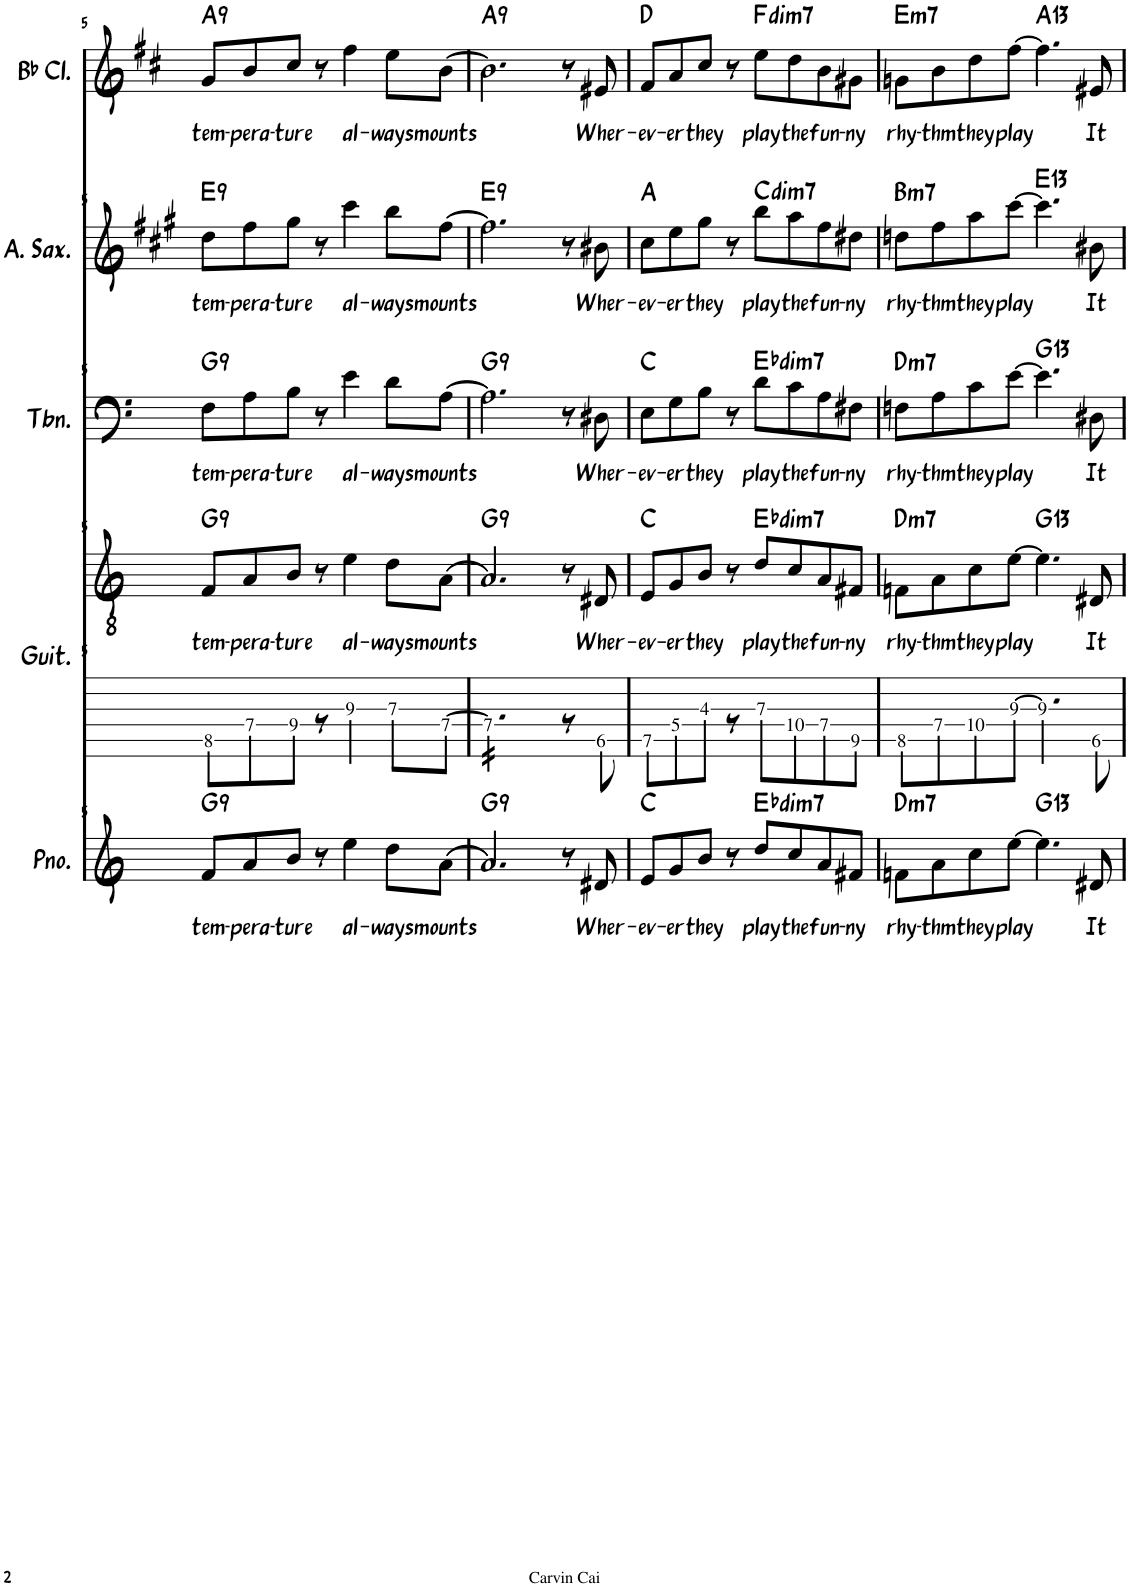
**kern	**text	**harte	**kern	**kern	**text	**harte	**kern	**text	**harte	**kern	**text	**harte	**kern	**text	**harte
*part5	*part5	*part5	*part4	*part4	*part4	*part4	*part3	*part3	*part3	*part2	*part2	*part2	*part1	*part1	*part1
*staff6	*staff6	*	*staff5	*staff4	*staff4	*	*staff3	*staff3	*	*staff2	*staff2	*	*staff1	*staff1	*
*I"钢琴	*	*	*I"原音吉他	*	*	*	*I"长号	*	*	*I"中音萨克斯	*	*	*I"降B调单簧管	*	*
!!LO:PB:g=z
*clefG2	*	*	*	*clefGv2	*	*	*clefF4	*	*	*clefG2	*	*	*clefG2	*	*
*	*	*	*	*	*	*	*	*	*	*Trd5c9	*	*	*Trd1c2	*	*
*k[]	*	*	*k[]	*k[]	*	*	*k[]	*	*	*k[f#c#g#]	*	*	*k[f#c#]	*	*
*M4/4	*	*	*M4/4	*M4/4	*	*	*M4/4	*	*	*M4/4	*	*	*M4/4	*	*
=5	=5	=5	=5	=5	=5	=5	=5	=5	=5	=5	=5	=5	=5	=5	=5
!	!LO:LY:b	!LO:H:kt=9	!	!	!LO:LY:b	!LO:H:kt=9	!	!LO:LY:b	!LO:H:kt=9	!	!LO:LY:b	!LO:H:kt=9	!	!LO:LY:b	!LO:H:kt=9
8f/L	tem-	G:9	8F\L	8F/L	tem-	G:9	8F\L	tem-	G:9	8dd\L	tem-	E:9	8g/L	tem-	A:9
!	!LO:LY:b	!	!	!	!LO:LY:b	!	!	!LO:LY:b	!	!	!LO:LY:b	!	!	!LO:LY:b	!
8a/	-pera-	.	8A\	8A/	-pera-	.	8A\	-pera-	.	8ff#\	-pera-	.	8b/	-pera-	.
!	!LO:LY:b	!	!	!	!LO:LY:b	!	!	!LO:LY:b	!	!	!LO:LY:b	!	!	!LO:LY:b	!
8b/J	-ture	.	8B\J	8B/J	-ture	.	8B\J	-ture	.	8gg#\J	-ture	.	8cc#/J	-ture	.
8r	.	.	8r	8r	.	.	8r	.	.	8r	.	.	8r	.	.
!	!LO:LY:b	!	!	!	!LO:LY:b	!	!	!LO:LY:b	!	!	!LO:LY:b	!	!	!LO:LY:b	!
4ee\	al-	.	4e\	4e\	al-	.	4e\	al-	.	4ccc#\	al-	.	4ff#\	al-	.
!	!LO:LY:b	!	!	!	!LO:LY:b	!	!	!LO:LY:b	!	!	!LO:LY:b	!	!	!LO:LY:b	!
8dd\L	-ways	.	8d\L	8d\L	-ways	.	8d\L	-ways	.	8bb\L	-ways	.	8ee\L	-ways	.
!	!LO:LY:b	!	!	!	!LO:LY:b	!	!	!LO:LY:b	!	!	!LO:LY:b	!	!	!LO:LY:b	!
[8a\J	mounts	.	[8A\J	[8A\J	mounts	.	[8A\J	mounts	.	[8ff#\J	mounts	.	[8b\J	mounts	.
=6	=6	=6	=6	=6	=6	=6	=6	=6	=6	=6	=6	=6	=6	=6	=6
!	!	!LO:H:kt=9	!	!	!	!LO:H:kt=9	!	!	!LO:H:kt=9	!	!	!LO:H:kt=9	!	!	!LO:H:kt=9
2.a/]	.	G:9	2.A\]	2.A/]	.	G:9	2.A\]	.	G:9	2.ff#\]	.	E:9	2.b\]	.	A:9
8r	.	.	8r	8r	.	.	8r	.	.	8r	.	.	8r	.	.
!	!LO:LY:b	!	!	!	!LO:LY:b	!	!	!LO:LY:b	!	!	!LO:LY:b	!	!	!LO:LY:b	!
8d#X/	Wher-	.	8D#X\	8D#X/	Wher-	.	8D#X\	Wher-	.	8b#X\	Wher-	.	8e#X/	Wher-	.
=7	=7	=7	=7	=7	=7	=7	=7	=7	=7	=7	=7	=7	=7	=7	=7
!	!LO:LY:b	!	!	!	!LO:LY:b	!	!	!LO:LY:b	!	!	!LO:LY:b	!	!	!LO:LY:b	!
8e/L	-ev-	C:maj	8E\L	8E/L	-ev-	C:maj	8E\L	-ev-	C:maj	8cc#\L	-ev-	A:maj	8f#/L	-ev-	D:maj
!	!LO:LY:b	!	!	!	!LO:LY:b	!	!	!LO:LY:b	!	!	!LO:LY:b	!	!	!LO:LY:b	!
8g/	-er	.	8G\	8G/	-er	.	8G\	-er	.	8ee\	-er	.	8a/	-er	.
!	!LO:LY:b	!	!	!	!LO:LY:b	!	!	!LO:LY:b	!	!	!LO:LY:b	!	!	!LO:LY:b	!
8b/J	they	.	8B\J	8B/J	they	.	8B\J	they	.	8gg#\J	they	.	8cc#/J	they	.
8r	.	.	8r	8r	.	.	8r	.	.	8r	.	.	8r	.	.
!	!LO:LY:b	!LO:H:kt=dim7	!	!	!LO:LY:b	!LO:H:kt=dim7	!	!LO:LY:b	!LO:H:kt=dim7	!	!LO:LY:b	!LO:H:kt=dim7	!	!LO:LY:b	!LO:H:kt=dim7
8dd/L	play	Eb:dim7	8d\L	8d/L	play	Eb:dim7	8d\L	play	Eb:dim7	8bb\L	play	C:dim7	8ee\L	play	F:dim7
!	!LO:LY:b	!	!	!	!LO:LY:b	!	!	!LO:LY:b	!	!	!LO:LY:b	!	!	!LO:LY:b	!
8cc/	the	.	8c\	8c/	the	.	8c\	the	.	8aa\	the	.	8dd\	the	.
!	!LO:LY:b	!	!	!	!LO:LY:b	!	!	!LO:LY:b	!	!	!LO:LY:b	!	!	!LO:LY:b	!
8a/	fun-	.	8A\	8A/	fun-	.	8A\	fun-	.	8ff#\	fun-	.	8b\	fun-	.
!	!LO:LY:b	!	!	!	!LO:LY:b	!	!	!LO:LY:b	!	!	!LO:LY:b	!	!	!LO:LY:b	!
8f#X/J	-ny	.	8F#X\J	8F#X/J	-ny	.	8F#X\J	-ny	.	8dd#X\J	-ny	.	8g#X\J	-ny	.
=8	=8	=8	=8	=8	=8	=8	=8	=8	=8	=8	=8	=8	=8	=8	=8
!	!LO:LY:b	!LO:H:kt=m7	!	!	!LO:LY:b	!LO:H:kt=m7	!	!LO:LY:b	!LO:H:kt=m7	!	!LO:LY:b	!LO:H:kt=m7	!	!LO:LY:b	!LO:H:kt=m7
8fn\L	rhy-	D:min7	8Fn\L	8Fn\L	rhy-	D:min7	8Fn\L	rhy-	D:min7	8ddn\L	rhy-	B:min7	8gn\L	rhy-	E:min7
!	!LO:LY:b	!	!	!	!LO:LY:b	!	!	!LO:LY:b	!	!	!LO:LY:b	!	!	!LO:LY:b	!
8a\	-thm	.	8A\	8A\	-thm	.	8A\	-thm	.	8ff#\	-thm	.	8b\	-thm	.
!	!LO:LY:b	!	!	!	!LO:LY:b	!	!	!LO:LY:b	!	!	!LO:LY:b	!	!	!LO:LY:b	!
8cc\	they	.	8c\	8c\	they	.	8c\	they	.	8aa\	they	.	8dd\	they	.
!	!LO:LY:b	!	!	!	!LO:LY:b	!	!	!LO:LY:b	!	!	!LO:LY:b	!	!	!LO:LY:b	!
[8ee\J	play	.	[8e\J	[8e\J	play	.	[8e\J	play	.	[8ccc#\J	play	.	[8ff#\J	play	.
!	!	!LO:H:kt=13	!	!	!	!LO:H:kt=13	!	!	!LO:H:kt=13	!	!	!LO:H:kt=13	!	!	!LO:H:kt=13
4.ee\]	.	G:9(11,13)	4.e\]	4.e\]	.	G:9(11,13)	4.e\]	.	G:9(11,13)	4.ccc#\]	.	E:9(11,13)	4.ff#\]	.	A:9(11,13)
!	!LO:LY:b	!	!	!	!LO:LY:b	!	!	!LO:LY:b	!	!	!LO:LY:b	!	!	!LO:LY:b	!
8d#X/	It	.	8D#X\	8D#X/	It	.	8D#X\	It	.	8b#X\	It	.	8e#X/	It	.
=	=	=	=	=	=	=	=	=	=	=	=	=	=	=	=
*-	*-	*-	*-	*-	*-	*-	*-	*-	*-	*-	*-	*-	*-	*-	*-
